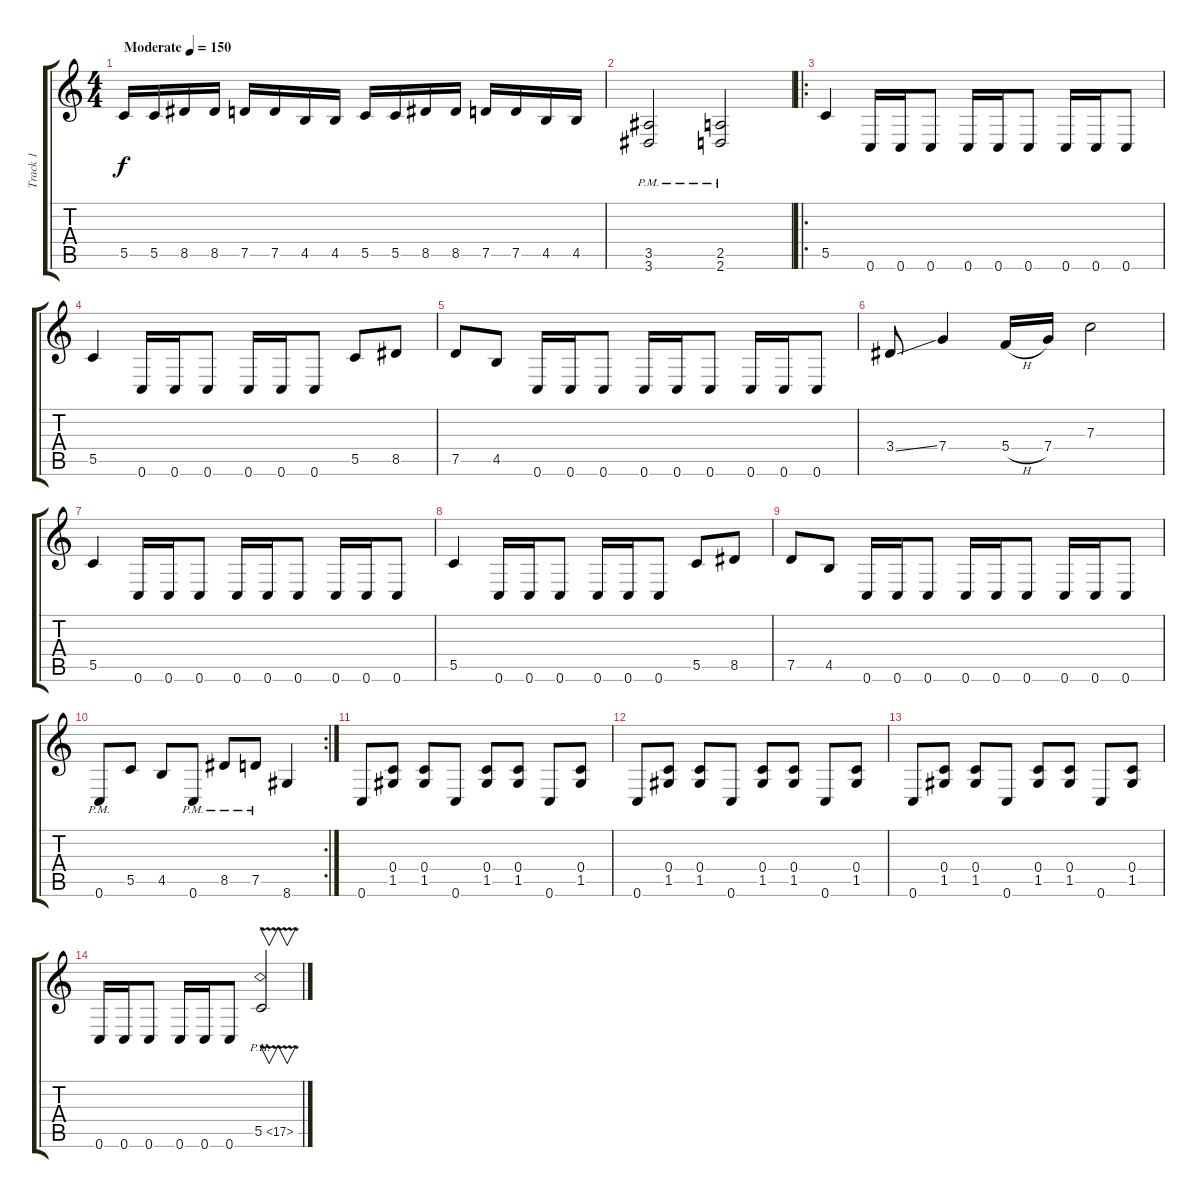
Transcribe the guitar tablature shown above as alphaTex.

\track ("Track 1" "Track 1") {instrument distortionguitar}
\staff {score tabs}
\tuning (D4 A3 F3 C3 G2 C2) {hide}
\ts (4 4)
\tempo (150 "Moderate")
\clef g2
\ks c
5.5.16{dy f instrument distortionguitar} 5.5.16 8.5.16 8.5.16 7.5.16 7.5.16 4.5.16 4.5.16 5.5.16 5.5.16 8.5.16 8.5.16 7.5.16 7.5.16 4.5.16 4.5.16 |
(3.5 3.6{pm}).2 (2.5 2.6{pm}).2 |
\ro
5.5.4 0.6.16 0.6.16 0.6.8 0.6.16 0.6.16 0.6.8 0.6.16 0.6.16 0.6.8 |
5.5.4 0.6.16 0.6.16 0.6.8 0.6.16 0.6.16 0.6.8 5.5.8 8.5.8 |
7.5.8 4.5.8 0.6.16 0.6.16 0.6.8 0.6.16 0.6.16 0.6.8 0.6.16 0.6.16 0.6.8 |
3.4{ss}.8 7.4.4 5.4{h}.16 7.4.16 7.3.2 |
5.5.4 0.6.16 0.6.16 0.6.8 0.6.16 0.6.16 0.6.8 0.6.16 0.6.16 0.6.8 |
5.5.4 0.6.16 0.6.16 0.6.8 0.6.16 0.6.16 0.6.8 5.5.8 8.5.8 |
7.5.8 4.5.8 0.6.16 0.6.16 0.6.8 0.6.16 0.6.16 0.6.8 0.6.16 0.6.16 0.6.8 |
\rc 2
0.6{pm}.8 5.5.8 4.5.8 0.6{pm}.8 8.5{pm}.8 7.5{pm}.8 8.6.4 |
0.6.8 (0.4 1.5).8 (0.4 1.5).8 0.6.8 (0.4 1.5).8 (0.4 1.5).8 0.6.8 (0.4 1.5).8 |
0.6.8 (0.4 1.5).8 (0.4 1.5).8 0.6.8 (0.4 1.5).8 (0.4 1.5).8 0.6.8 (0.4 1.5).8 |
0.6.8 (0.4 1.5).8 (0.4 1.5).8 0.6.8 (0.4 1.5).8 (0.4 1.5).8 0.6.8 (0.4 1.5).8 |
0.6.16 0.6.16 0.6.8 0.6.16 0.6.16 0.6.8 5.5{ph 12 v}.2{v}
